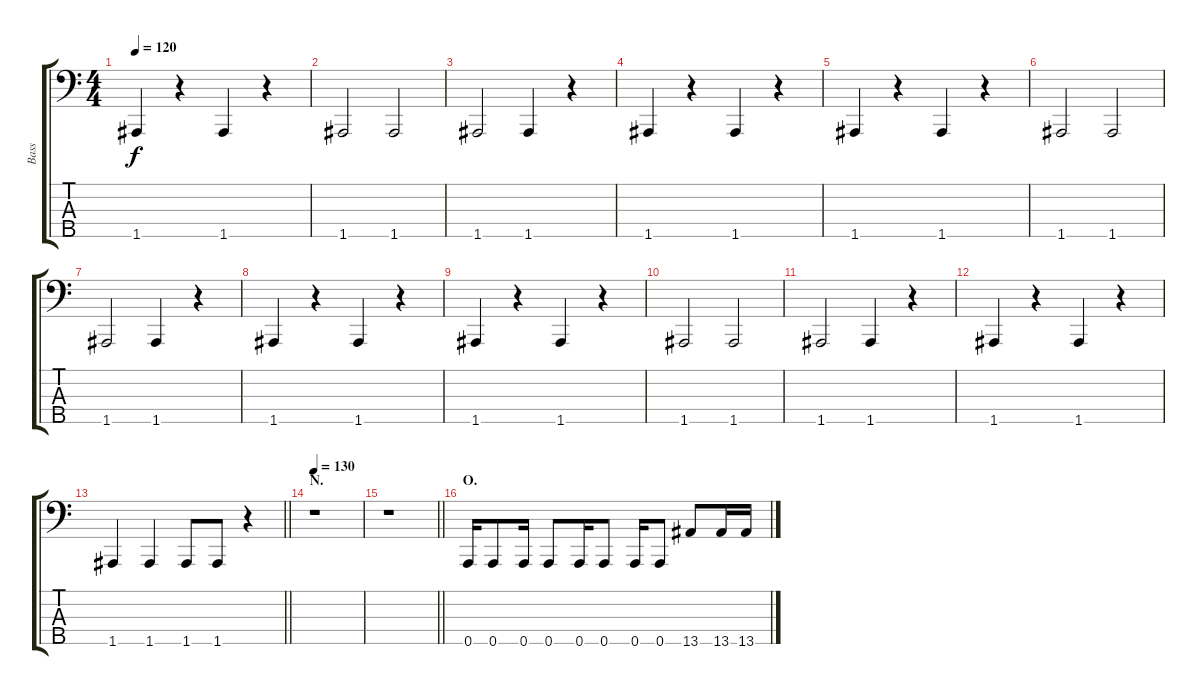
\track ("Bass" "Bass") {instrument electricbasspick}
\staff {score tabs}
\tuning (G2 D2 A1 E1 A0) {hide}
\ts (4 4)
\tempo 120
\clef f4
\ks c
1.5.4{dy f} r.4 1.5.4 r.4 |
1.5.2 1.5.2 |
1.5.2 1.5.4 r.4 |
1.5.4 r.4 1.5.4 r.4 |
1.5.4 r.4 1.5.4 r.4 |
1.5.2 1.5.2 |
1.5.2 1.5.4 r.4 |
1.5.4 r.4 1.5.4 r.4 |
1.5.4 r.4 1.5.4 r.4 |
1.5.2 1.5.2 |
1.5.2 1.5.4 r.4 |
1.5.4 r.4 1.5.4 r.4 |
\barLineRight lightlight
1.5.4 1.5.4 1.5.8 1.5.8 r.4 |
\section ("" "N.")
\tempo 130
r.1 |
\barLineRight lightlight
r.1 |
\section ("" "O.")
0.5.16 0.5.8 0.5.16 0.5.8 0.5.16 0.5.8 0.5.16 0.5.8 13.5.8 13.5.16 13.5.16
